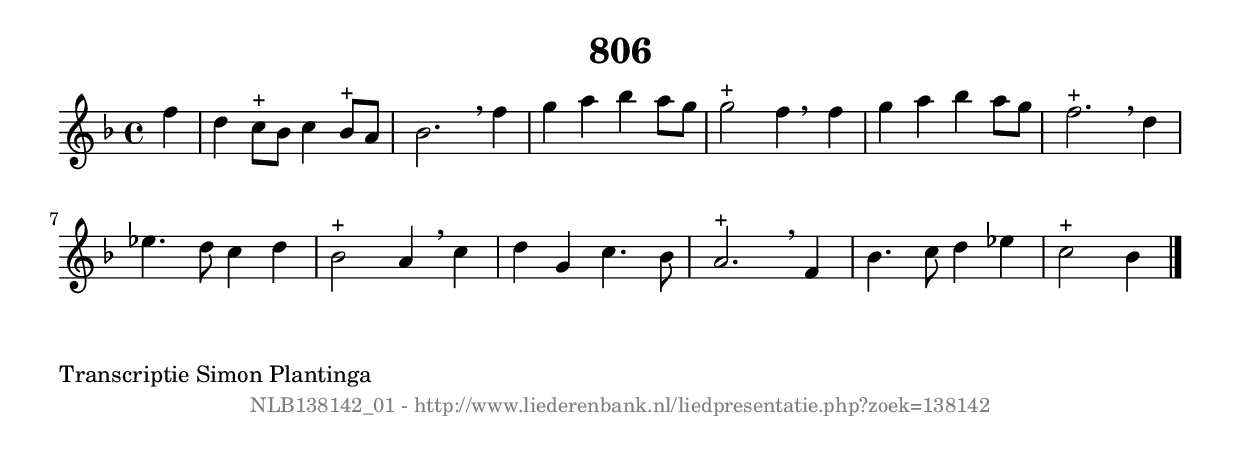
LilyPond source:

%
% produced by wce2krn 1.64 (7 June 2014)
%
\version"2.16"
#(append! paper-alist '(("long" . (cons (* 210 mm) (* 2000 mm)))))
#(set-default-paper-size "long")
sb = {\breathe}
mBreak = {\breathe }
bBreak = {\breathe }
x = {\once\override NoteHead #'style = #'cross }
gl=\glissando
itime={\override Staff.TimeSignature #'stencil = ##f }
ficta = {\once\set suggestAccidentals = ##t}
fine = {\once\override Score.RehearsalMark #'self-alignment-X = #1 \mark \markup {\italic{Fine}}}
dc = {\once\override Score.RehearsalMark #'self-alignment-X = #1 \mark \markup {\italic{D.C.}}}
dcf = {\once\override Score.RehearsalMark #'self-alignment-X = #1 \mark \markup {\italic{D.C. al Fine}}}
dcc = {\once\override Score.RehearsalMark #'self-alignment-X = #1 \mark \markup {\italic{D.C. al Coda}}}
ds = {\once\override Score.RehearsalMark #'self-alignment-X = #1 \mark \markup {\italic{D.S.}}}
dsf = {\once\override Score.RehearsalMark #'self-alignment-X = #1 \mark \markup {\italic{D.S. al Fine}}}
dsc = {\once\override Score.RehearsalMark #'self-alignment-X = #1 \mark \markup {\italic{D.S. al Coda}}}
pv = {\set Score.repeatCommands = #'((volta "1"))}
sv = {\set Score.repeatCommands = #'((volta "2"))}
tv = {\set Score.repeatCommands = #'((volta "3"))}
qv = {\set Score.repeatCommands = #'((volta "4"))}
xv = {\set Score.repeatCommands = #'((volta #f))}
\header{ tagline = ""
title = "806"
}
\score {{
\key bes \lydian
\relative g'
{
\set melismaBusyProperties = #'()
\partial 32*8
\time 4/4
\tempo 4=120
\override Score.MetronomeMark #'transparent = ##t
\override Score.RehearsalMark #'break-visibility = #(vector #t #t #f)
f'4 | d4 c8^"+" bes8 c4 bes8^"+" a8 | bes2. \sb f'4 | g4 a4 bes4 a8 g8 | g2^"+" f4 \bar ":|:" \bBreak
f4 | g4 a4 bes4 a8 g8 | f2.^"+" \sb d4 | ees4. d8 c4 d4 | bes2^"+" a4 \mBreak
c4 | d4 g,4 c4. bes8 | a2.^"+" \sb f4 | bes4. c8 d4 ees4 | c2^"+" bes4 \bar "|."
 }}
 \midi { }
 \layout {
            indent = 0.0\cm
}
}
\markup { \wordwrap-string #" 
Transcriptie Simon Plantinga
"}
\markup { \vspace #0 } \markup { \with-color #grey \fill-line { \center-column { \smaller "NLB138142_01 - http://www.liederenbank.nl/liedpresentatie.php?zoek=138142" } } }
